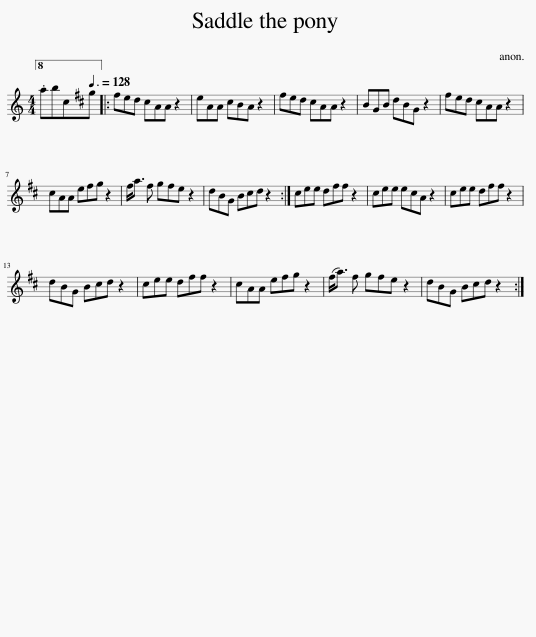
X:1
L:1/8
M:4/4
I:linebreak $
K:C
V:1 treble
V:1
 .abc[Q:3/8=128]g |: ^fed ^cAA z2 | eAA ^cBA z2 | ^fed ^cAA z2 | BGB dBG z2 | %5
 ^fed ^cAA z2 |$ ^cAA e^fg z2 | ^f<a f gfe z2 | dBG B^cd z2 :| ^cee d^ff z2 | %10
 ^cee ecA z2 | ^cee d^ff z2 |$ dBG B^cd z2 | ^cee d^ff z2 | ^cAA e^fg z2 | %15
 (^f<a) f gfe z2 | dBG B^cd z2 :| %17
